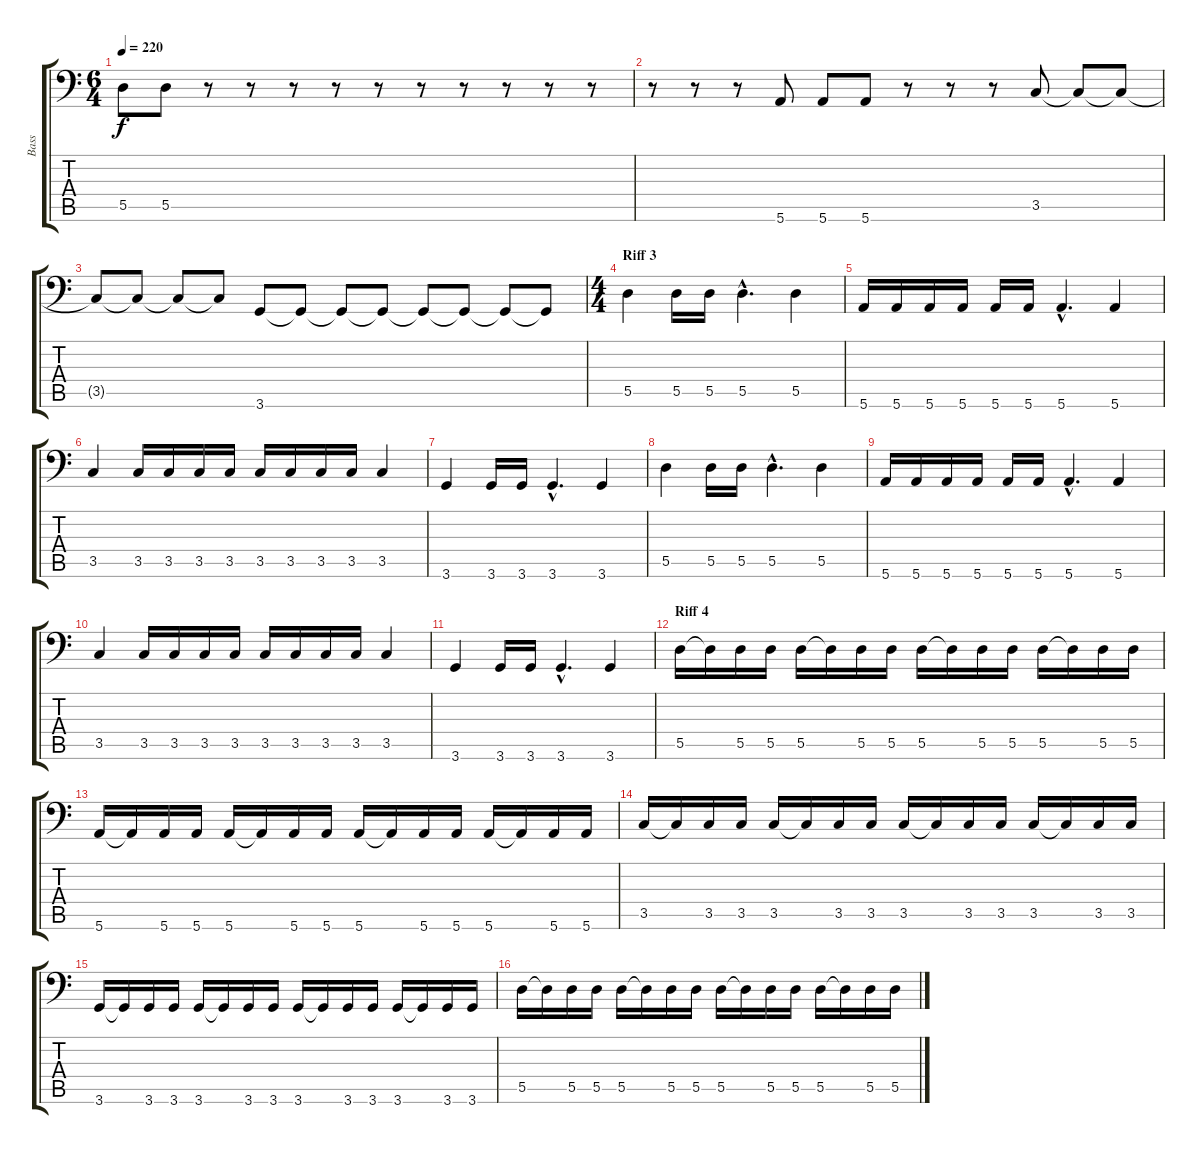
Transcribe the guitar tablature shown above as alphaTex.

\track ("Bass" "Bass") {instrument electricbasspick}
\staff {score tabs}
\tuning (E3 B2 G2 D2 A1 E1) {hide}
\ts (6 4)
\tempo 220
\clef f4
\ks c
5.5.8{dy f} 5.5.8 r.8 r.8 r.8 r.8 r.8 r.8 r.8 r.8 r.8 r.8 |
r.8 r.8 r.8 5.6.8 5.6.8 5.6.8 r.8 r.8 r.8 3.5.8 3.5{t}.8 3.5{t}.8 |
3.5{t}.8 3.5{t}.8 3.5{t}.8 3.5{t}.8 3.6.8 3.6{t}.8 3.6{t}.8 3.6{t}.8 3.6{t}.8 3.6{t}.8 3.6{t}.8 3.6{t}.8 |
\ts (4 4)
\section ("" "Riff 3")
5.5.4 5.5.16 5.5.16 5.5{hac}.4{d} 5.5.4 |
5.6.16 5.6.16 5.6.16 5.6.16 5.6.16 5.6.16 5.6{hac}.4{d} 5.6.4 |
3.5.4 3.5.16 3.5.16 3.5.16 3.5.16 3.5.16 3.5.16 3.5.16 3.5.16 3.5.4 |
3.6.4 3.6.16 3.6.16 3.6{hac}.4{d} 3.6.4 |
5.5.4 5.5.16 5.5.16 5.5{hac}.4{d} 5.5.4 |
5.6.16 5.6.16 5.6.16 5.6.16 5.6.16 5.6.16 5.6{hac}.4{d} 5.6.4 |
3.5.4 3.5.16 3.5.16 3.5.16 3.5.16 3.5.16 3.5.16 3.5.16 3.5.16 3.5.4 |
3.6.4 3.6.16 3.6.16 3.6{hac}.4{d} 3.6.4 |
\section ("" "Riff 4")
5.5.16 5.5{t}.16 5.5.16 5.5.16 5.5.16 5.5{t}.16 5.5.16 5.5.16 5.5.16 5.5{t}.16 5.5.16 5.5.16 5.5.16 5.5{t}.16 5.5.16 5.5.16 |
5.6.16 5.6{t}.16 5.6.16 5.6.16 5.6.16 5.6{t}.16 5.6.16 5.6.16 5.6.16 5.6{t}.16 5.6.16 5.6.16 5.6.16 5.6{t}.16 5.6.16 5.6.16 |
3.5.16 3.5{t}.16 3.5.16 3.5.16 3.5.16 3.5{t}.16 3.5.16 3.5.16 3.5.16 3.5{t}.16 3.5.16 3.5.16 3.5.16 3.5{t}.16 3.5.16 3.5.16 |
3.6.16 3.6{t}.16 3.6.16 3.6.16 3.6.16 3.6{t}.16 3.6.16 3.6.16 3.6.16 3.6{t}.16 3.6.16 3.6.16 3.6.16 3.6{t}.16 3.6.16 3.6.16 |
5.5.16 5.5{t}.16 5.5.16 5.5.16 5.5.16 5.5{t}.16 5.5.16 5.5.16 5.5.16 5.5{t}.16 5.5.16 5.5.16 5.5.16 5.5{t}.16 5.5.16 5.5.16
